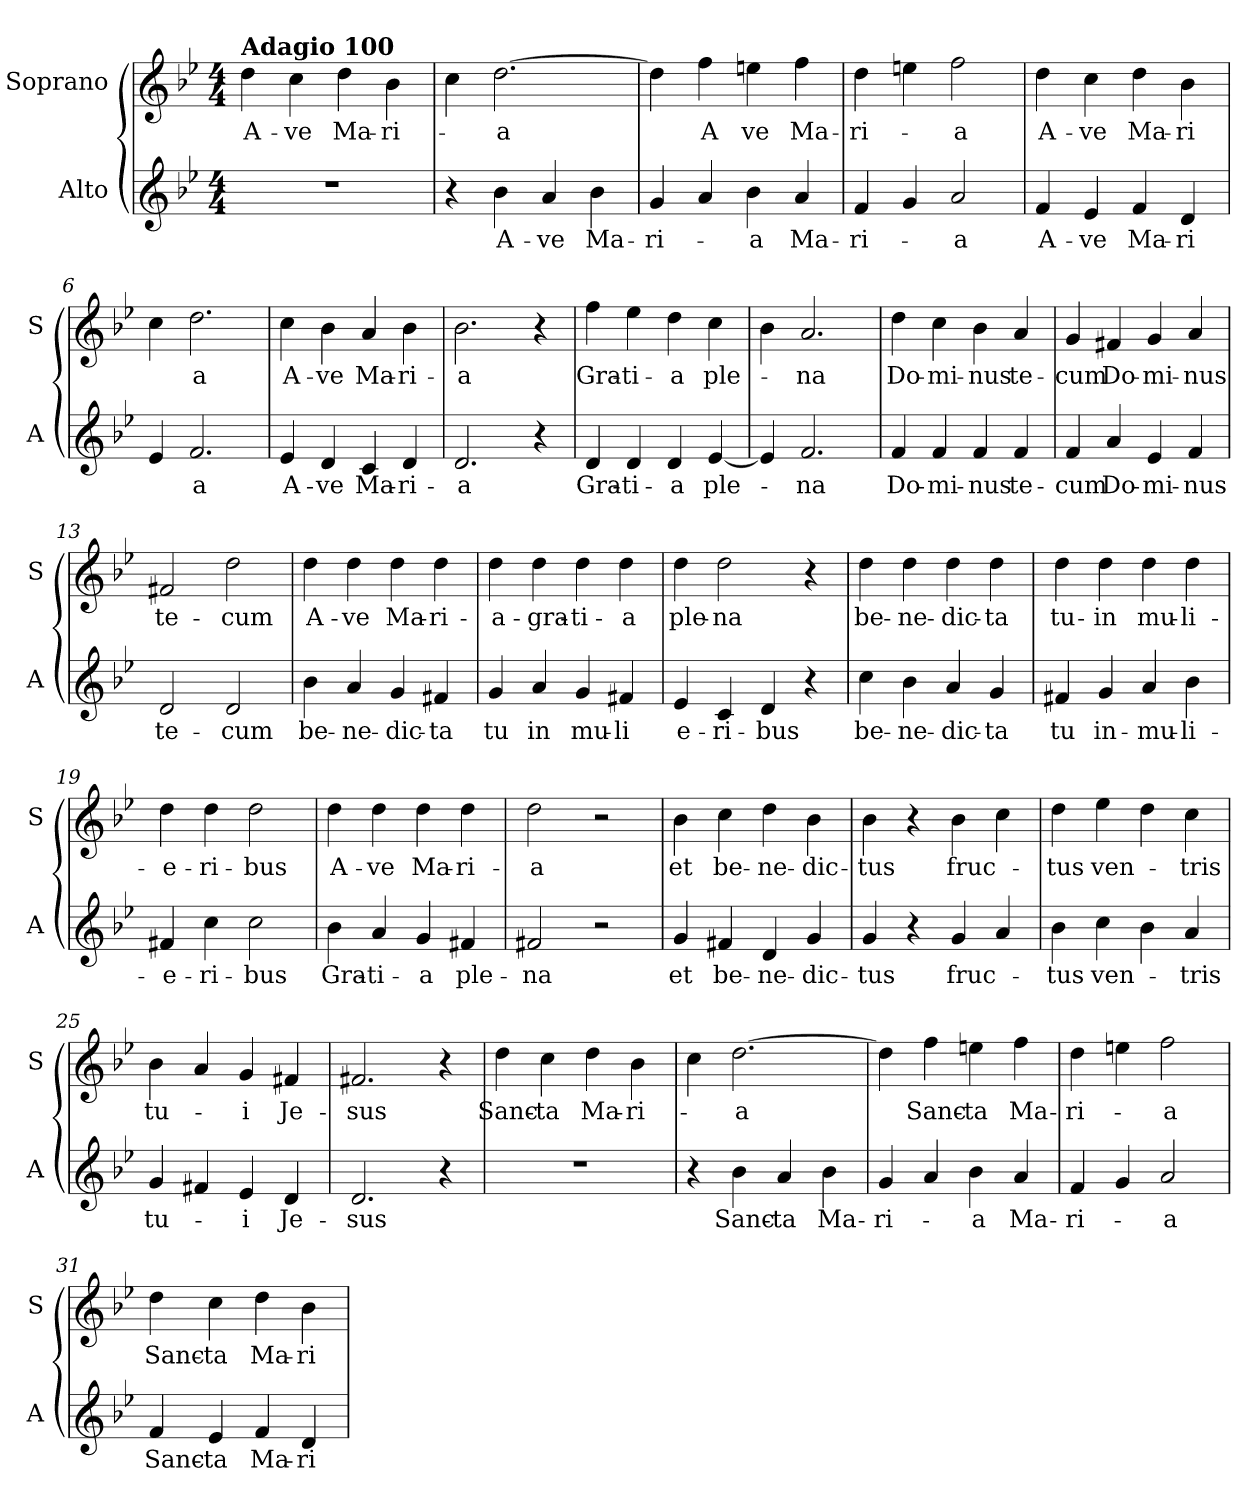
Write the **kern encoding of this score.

**kern	**text	**kern	**text
*part2	*part2	*part1	*part1
*staff2	*staff2	*staff1	*staff1
*I"Alto	*	*I"Soprano	*
*I'A	*	*I'S	*
*clefG2	*	*clefG2	*
*k[b-e-]	*	*k[b-e-]	*
*B-:	*	*B-:	*
*M4/4	*	*M4/4	*
=1	=1	=1	=1
!	!	!LO:TX:a:B:t=Adagio 100	!
!	!	!	!LO:LY:b
1r	.	4dd\	A-
!	!	!	!LO:LY:b
.	.	4cc\	-ve
!	!	!	!LO:LY:b
.	.	4dd\	Ma-
!	!	!	!LO:LY:b
.	.	4b-\	-ri-
=2	=2	=2	=2
4r	.	4cc\	.
!	!LO:LY:b	!	!LO:LY:b:rj
4b-\	A-	[>2.dd\	-a
!	!LO:LY:b	!	!
4a/	-ve	.	.
!	!LO:LY:b	!	!
4b-\	Ma-	.	.
=3	=3	=3	=3
!	!LO:LY:b	!	!
4g/	-ri-	4dd\]	.
!	!	!	!LO:LY:b
4a/	.	4ff\	A
!	!LO:LY:b	!	!LO:LY:b
4b-\	-a	4een\	ve
!	!LO:LY:b	!	!LO:LY:b
4a/	Ma-	4ff\	Ma-
=4	=4	=4	=4
!	!LO:LY:b	!	!LO:LY:b
4f/	-ri-	4dd\	-ri-
4g/	.	4een\	.
!	!LO:LY:b	!	!LO:LY:b
2a/	-a	2ff\	-a
=5	=5	=5	=5
!	!LO:LY:b	!	!LO:LY:b
4f/	A-	4dd\	A-
!	!LO:LY:b	!	!LO:LY:b
4e-/	-ve	4cc\	-ve
!	!LO:LY:b	!	!LO:LY:b
4f/	Ma-	4dd\	Ma-
!	!LO:LY:b	!	!LO:LY:b
4d/	-ri	4b-\	-ri
!!LO:LB:g=z
=6	=6	=6	=6
4e-/	.	4cc\	.
!	!LO:LY:b	!	!LO:LY:b
2.f/	a	2.dd\	a
=7	=7	=7	=7
!	!LO:LY:b	!	!LO:LY:b
4e-/	A-	4cc\	A-
!	!LO:LY:b	!	!LO:LY:b
4d/	-ve	4b-\	-ve
!	!LO:LY:b	!	!LO:LY:b
4c/	Ma-	4a/	Ma-
!	!LO:LY:b	!	!LO:LY:b
4d/	-ri-	4b-\	-ri-
=8	=8	=8	=8
!	!LO:LY:b	!	!LO:LY:b
2.d/	-a	2.b-\	-a
4r	.	4r	.
=9	=9	=9	=9
!	!LO:LY:b	!	!LO:LY:b
4d/	Gra-	4ff\	Gra-
!	!LO:LY:b	!	!LO:LY:b
4d/	-ti-	4ee-\	-ti-
!	!LO:LY:b	!	!LO:LY:b
4d/	-a	4dd\	-a
!	!LO:LY:b	!	!LO:LY:b
[<4e-/	ple-	4cc\	ple-
=10	=10	=10	=10
4e-/]	.	4b-\	.
!	!LO:LY:b	!	!LO:LY:b
2.f/	-na	2.a/	-na
=11	=11	=11	=11
!	!LO:LY:b	!	!LO:LY:b
4f/	Do-	4dd\	Do-
!	!LO:LY:b	!	!LO:LY:b
4f/	-mi-	4cc\	-mi-
!	!LO:LY:b	!	!LO:LY:b
4f/	-nus	4b-\	-nus
!	!LO:LY:b	!	!LO:LY:b
4f/	te-	4a/	te-
!!LO:LB:g=z
=12	=12	=12	=12
!	!LO:LY:b	!	!LO:LY:b
4f/	-cum	4g/	-cum
!	!LO:LY:b	!	!LO:LY:b
4a/	Do-	4f#X/	Do-
!	!LO:LY:b	!	!LO:LY:b
4e-/	-mi-	4g/	-mi-
!	!LO:LY:b	!	!LO:LY:b
4f/	-nus	4a/	-nus
=13	=13	=13	=13
!	!LO:LY:b	!	!LO:LY:b
2d/	te-	2f#X/	te-
!	!LO:LY:b	!	!LO:LY:b
2d/	-cum	2dd\	-cum
=14	=14	=14	=14
!	!LO:LY:b	!	!LO:LY:b
4b-\	be-	4dd\	A-
!	!LO:LY:b	!	!LO:LY:b
4a/	-ne-	4dd\	-ve
!	!LO:LY:b	!	!LO:LY:b
4g/	-dic-	4dd\	Ma-
!	!LO:LY:b	!	!LO:LY:b
4f#X/	-ta	4dd\	-ri-
=15	=15	=15	=15
!	!LO:LY:b	!	!LO:LY:b
4g/	tu	4dd\	-a-
!	!LO:LY:b	!	!LO:LY:b
4a/	in	4dd\	-gra-
!	!LO:LY:b	!	!LO:LY:b
4g/	mu-	4dd\	-ti-
!	!LO:LY:b	!	!LO:LY:b
4f#X/	-li	4dd\	-a
=16	=16	=16	=16
!	!LO:LY:b	!	!LO:LY:b
4e-/	e-	4dd\	ple-
!	!LO:LY:b	!	!LO:LY:b
4c/	-ri-	2dd\	-na
!	!LO:LY:b	!	!
4d/	-bus	.	.
4r	.	4r	.
!!LO:LB:g=z
=17	=17	=17	=17
!	!LO:LY:b	!	!LO:LY:b
4cc\	be-	4dd\	be-
!	!LO:LY:b	!	!LO:LY:b
4b-\	-ne-	4dd\	-ne-
!	!LO:LY:b	!	!LO:LY:b
4a/	-dic-	4dd\	-dic-
!	!LO:LY:b	!	!LO:LY:b
4g/	-ta	4dd\	-ta
=18	=18	=18	=18
!	!LO:LY:b	!	!LO:LY:b
4f#X/	tu	4dd\	tu-
!	!LO:LY:b	!	!LO:LY:b
4g/	in-	4dd\	-in
!	!LO:LY:b	!	!LO:LY:b
4a/	-mu-	4dd\	mu-
!	!LO:LY:b	!	!LO:LY:b
4b-\	-li-	4dd\	-li-
=19	=19	=19	=19
!	!LO:LY:b	!	!LO:LY:b
4f#X/	-e-	4dd\	-e-
!	!LO:LY:b	!	!LO:LY:b
4cc\	-ri-	4dd\	-ri-
!	!LO:LY:b	!	!LO:LY:b
2cc\	-bus	2dd\	-bus
=20	=20	=20	=20
!	!LO:LY:b	!	!LO:LY:b
4b-\	Gra-	4dd\	A-
!	!LO:LY:b	!	!LO:LY:b
4a/	-ti-	4dd\	-ve
!	!LO:LY:b	!	!LO:LY:b
4g/	-a	4dd\	Ma-
!	!LO:LY:b	!	!LO:LY:b
4f#X/	ple-	4dd\	-ri-
=21	=21	=21	=21
!	!LO:LY:b	!	!LO:LY:b
2f#X/	-na	2dd\	-a
2r	.	2r	.
!!LO:PB:g=z
=22	=22	=22	=22
!	!LO:LY:b	!	!LO:LY:b
4g/	et	4b-\	et
!	!LO:LY:b	!	!LO:LY:b
4f#X/	be-	4cc\	be-
!	!LO:LY:b	!	!LO:LY:b
4d/	-ne-	4dd\	-ne-
!	!LO:LY:b	!	!LO:LY:b
4g/	-dic-	4b-\	-dic-
=23	=23	=23	=23
!	!LO:LY:b	!	!LO:LY:b
4g/	-tus	4b-\	-tus
4r	.	4r	.
!	!LO:LY:b	!	!LO:LY:b
4g/	fruc-	4b-\	fruc-
4a/	.	4cc\	.
=24	=24	=24	=24
!	!LO:LY:b	!	!LO:LY:b
4b-\	-tus	4dd\	-tus
!	!LO:LY:b	!	!LO:LY:b
4cc\	ven-	4ee-\	ven-
4b-\	.	4dd\	.
!	!LO:LY:b	!	!LO:LY:b
4a/	-tris	4cc\	-tris
=25	=25	=25	=25
!	!LO:LY:b	!	!LO:LY:b
4g/	tu-	4b-\	tu-
4f#X/	.	4a/	.
!	!LO:LY:b	!	!LO:LY:b
4e-/	-i	4g/	-i
!	!LO:LY:b	!	!LO:LY:b
4d/	Je-	4f#X/	Je-
=26	=26	=26	=26
!	!LO:LY:b	!	!LO:LY:b
2.d/	-sus	2.f#X/	-sus
4r	.	4r	.
!!LO:LB:g=z
=27	=27	=27	=27
!	!	!	!LO:LY:b
1r	.	4dd\	Sanc-
!	!	!	!LO:LY:b:rj
.	.	4cc\	-ta
!	!	!	!LO:LY:b
.	.	4dd\	Ma-
!	!	!	!LO:LY:b
.	.	4b-\	-ri-
=28	=28	=28	=28
4r	.	4cc\	.
!	!LO:LY:b	!	!LO:LY:b:rj
4b-\	Sanc-	[>2.dd\	-a
!	!LO:LY:b:rj	!	!
4a/	-ta	.	.
!	!LO:LY:b	!	!
4b-\	Ma-	.	.
=29	=29	=29	=29
!	!LO:LY:b	!	!
4g/	-ri-	4dd\]	.
!	!	!	!LO:LY:b
4a/	.	4ff\	Sanc-
!	!LO:LY:b	!	!LO:LY:b:rj
4b-\	-a	4een\	-ta
!	!LO:LY:b	!	!LO:LY:b
4a/	Ma-	4ff\	Ma-
=30	=30	=30	=30
!	!LO:LY:b	!	!LO:LY:b
4f/	-ri-	4dd\	-ri-
4g/	.	4een\	.
!	!LO:LY:b	!	!LO:LY:b
2a/	-a	2ff\	-a
=31	=31	=31	=31
!	!LO:LY:b	!	!LO:LY:b
4f/	Sanc-	4dd\	Sanc-
!	!LO:LY:b:rj	!	!LO:LY:b:rj
4e-/	-ta	4cc\	-ta
!	!LO:LY:b	!	!LO:LY:b
4f/	Ma-	4dd\	Ma-
!	!LO:LY:b	!	!LO:LY:b
4d/	-ri-	4b-\	-ri-
=	=	=	=
*-	*-	*-	*-
